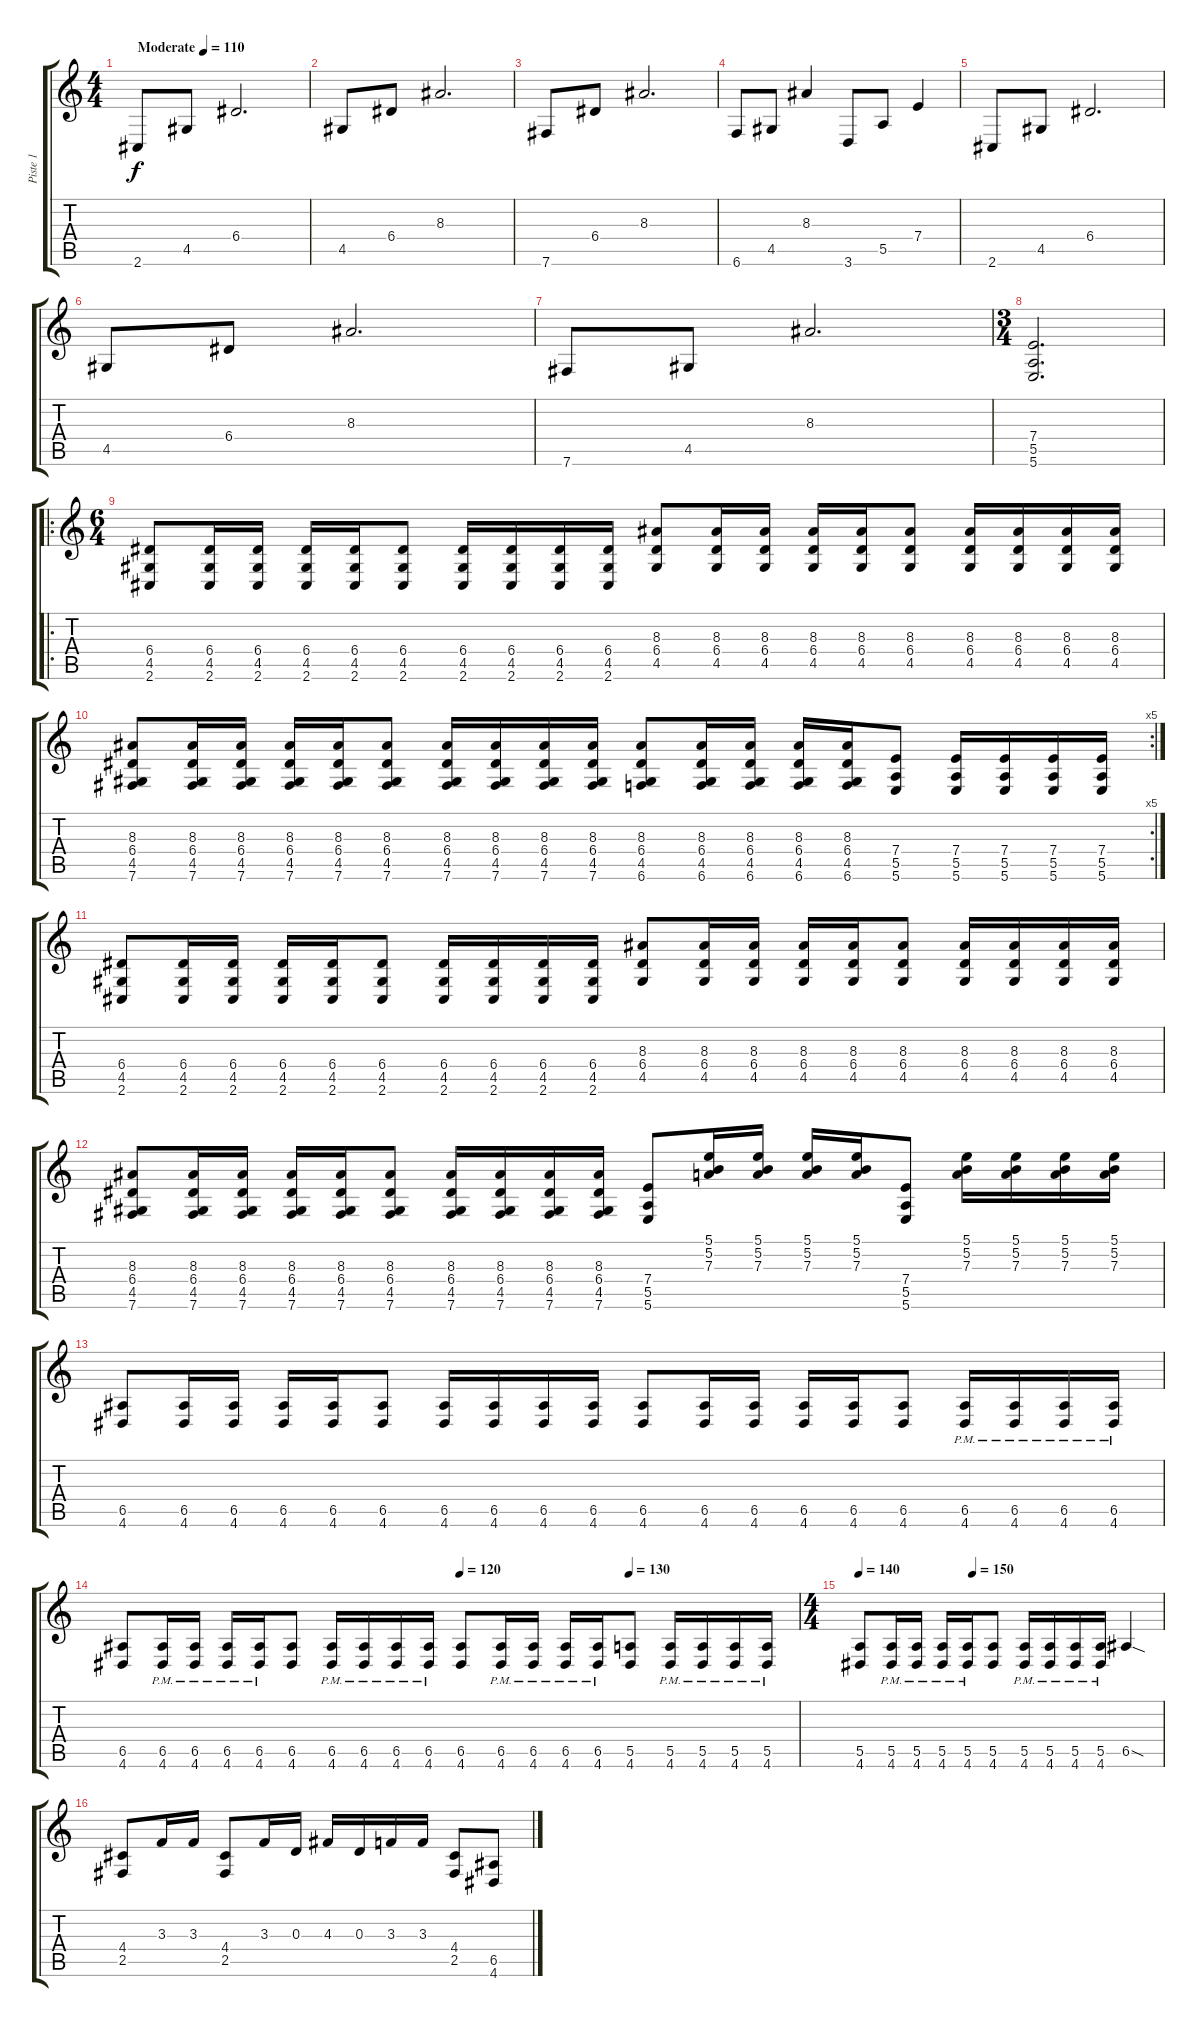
\track ("Piste 1" "Piste 1") {instrument distortionguitar}
\staff {score tabs}
\tuning (B3 Gb3 D3 A2 E2 B1) {hide}
\ts (4 4)
\tempo (110 "Moderate")
\clef g2
\ks c
2.6.8{dy f instrument electricguitarjazz} 4.5.8 6.4.2{d} |
4.5.8 6.4.8 8.3.2{d} |
7.6.8 6.4.8 8.3.2{d} |
6.6.8 4.5.8 8.3.4 3.6.8 5.5.8 7.4.4 |
2.6.8 4.5.8 6.4.2{d} |
4.5.8 6.4.8 8.3.2{d} |
7.6.8 4.5.8 8.3.2{d} |
\ts (3 4)
(7.4 5.5 5.6).2{d} |
\ro
\ts (6 4)
(6.4 4.5 2.6).8{instrument distortionguitar} (6.4 4.5 2.6).16 (6.4 4.5 2.6).16 (6.4 4.5 2.6).16 (6.4 4.5 2.6).16 (6.4 4.5 2.6).8 (6.4 4.5 2.6).16 (6.4 4.5 2.6).16 (6.4 4.5 2.6).16 (6.4 4.5 2.6).16 (8.3 6.4 4.5).8 (8.3 6.4 4.5).16 (8.3 6.4 4.5).16 (8.3 6.4 4.5).16 (8.3 6.4 4.5).16 (8.3 6.4 4.5).8 (8.3 6.4 4.5).16 (8.3 6.4 4.5).16 (8.3 6.4 4.5).16 (8.3 6.4 4.5).16 |
\rc 5
(8.3 6.4 4.5 7.6).8 (8.3 6.4 4.5 7.6).16 (8.3 6.4 4.5 7.6).16 (8.3 6.4 4.5 7.6).16 (8.3 6.4 4.5 7.6).16 (8.3 6.4 4.5 7.6).8 (8.3 6.4 4.5 7.6).16 (8.3 6.4 4.5 7.6).16 (8.3 6.4 4.5 7.6).16 (8.3 6.4 4.5 7.6).16 (8.3 6.4 4.5 6.6).8 (8.3 6.4 4.5 6.6).16 (8.3 6.4 4.5 6.6).16 (8.3 6.4 4.5 6.6).16 (8.3 6.4 4.5 6.6).16 (7.4 5.5 5.6).8 (7.4 5.5 5.6).16 (7.4 5.5 5.6).16 (7.4 5.5 5.6).16 (7.4 5.5 5.6).16 |
(6.4 4.5 2.6).8 (6.4 4.5 2.6).16 (6.4 4.5 2.6).16 (6.4 4.5 2.6).16 (6.4 4.5 2.6).16 (6.4 4.5 2.6).8 (6.4 4.5 2.6).16 (6.4 4.5 2.6).16 (6.4 4.5 2.6).16 (6.4 4.5 2.6).16 (8.3 6.4 4.5).8 (8.3 6.4 4.5).16 (8.3 6.4 4.5).16 (8.3 6.4 4.5).16 (8.3 6.4 4.5).16 (8.3 6.4 4.5).8 (8.3 6.4 4.5).16 (8.3 6.4 4.5).16 (8.3 6.4 4.5).16 (8.3 6.4 4.5).16 |
(8.3 6.4 4.5 7.6).8 (8.3 6.4 4.5 7.6).16 (8.3 6.4 4.5 7.6).16 (8.3 6.4 4.5 7.6).16 (8.3 6.4 4.5 7.6).16 (8.3 6.4 4.5 7.6).8 (8.3 6.4 4.5 7.6).16 (8.3 6.4 4.5 7.6).16 (8.3 6.4 4.5 7.6).16 (8.3 6.4 4.5 7.6).16 (7.4 5.5 5.6).8 (5.1 5.2 7.3).16 (5.1 5.2 7.3).16 (5.1 5.2 7.3).16 (5.1 5.2 7.3).16 (7.4 5.5 5.6).8 (5.1 5.2 7.3).16 (5.1 5.2 7.3).16 (5.1 5.2 7.3).16 (5.1 5.2 7.3).16 |
(6.5 4.6).8 (6.5 4.6).16 (6.5 4.6).16 (6.5 4.6).16 (6.5 4.6).16 (6.5 4.6).8 (6.5 4.6).16 (6.5 4.6).16 (6.5 4.6).16 (6.5 4.6).16 (6.5 4.6).8 (6.5 4.6).16 (6.5 4.6).16 (6.5 4.6).16 (6.5 4.6).16 (6.5 4.6).8 (6.5{pm} 4.6{pm}).16 (6.5{pm} 4.6{pm}).16 (6.5{pm} 4.6{pm}).16 (6.5{pm} 4.6{pm}).16 |
\tempo (120 0.5)
\tempo (130 0.75)
(6.5 4.6).8 (6.5{pm} 4.6{pm}).16 (6.5{pm} 4.6{pm}).16 (6.5{pm} 4.6{pm}).16 (6.5{pm} 4.6{pm}).16 (6.5 4.6).8 (6.5{pm} 4.6{pm}).16 (6.5{pm} 4.6{pm}).16 (6.5{pm} 4.6{pm}).16 (6.5{pm} 4.6{pm}).16 (6.5 4.6).8 (6.5{pm} 4.6{pm}).16 (6.5{pm} 4.6{pm}).16 (6.5{pm} 4.6{pm}).16 (6.5{pm} 4.6{pm}).16 (5.5 4.6).8 (5.5{pm} 4.6{pm}).16 (5.5{pm} 4.6{pm}).16 (5.5{pm} 4.6{pm}).16 (5.5{pm} 4.6{pm}).16 |
\ts (4 4)
\tempo 140
\tempo (150 0.375)
(5.5 4.6).8 (5.5{pm} 4.6{pm}).16 (5.5{pm} 4.6{pm}).16 (5.5{pm} 4.6{pm}).16 (5.5{pm} 4.6{pm}).16 (5.5 4.6).8 (5.5{pm} 4.6{pm}).16 (5.5{pm} 4.6{pm}).16 (5.5{pm} 4.6{pm}).16 (5.5{pm} 4.6{pm}).16 6.5{sod}.4 |
(4.4 2.5).8 3.3.16 3.3.16 (4.4 2.5).8 3.3.16 0.3.16 4.3.16 0.3.16 3.3.16 3.3.16 (4.4 2.5).8 (6.5 4.6).8
